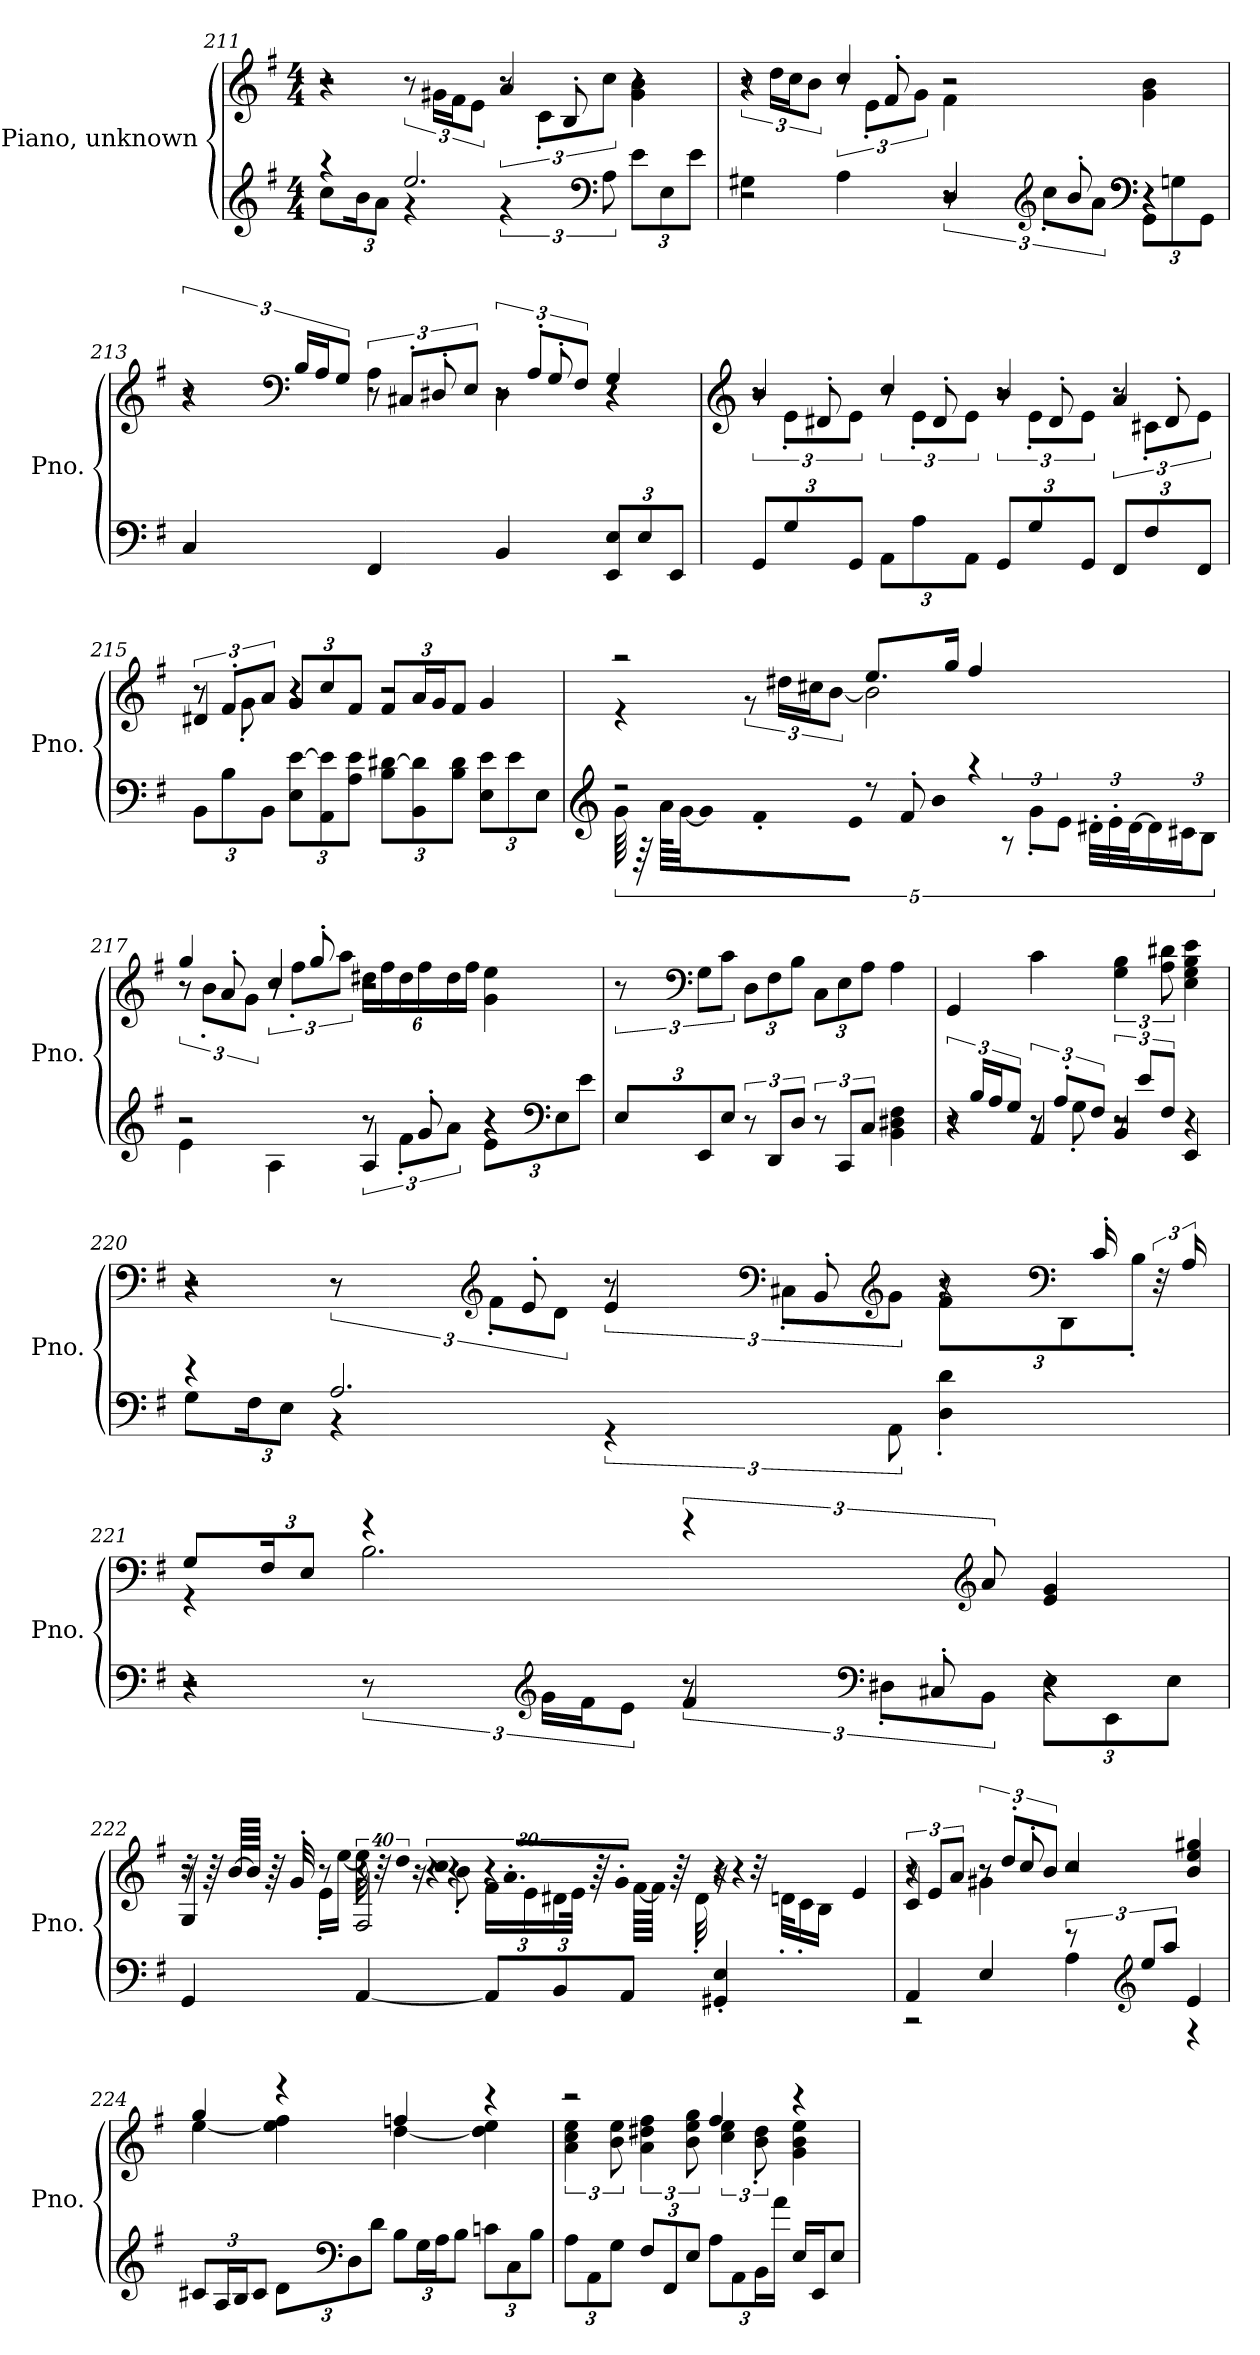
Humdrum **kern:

**kern	**kern
*part1	*part1
*staff2	*staff1
*I"Piano, unknown	*
*I'Pno.	*
*clefG2	*clefG2
*k[f#]	*k[f#]
*M4/4	*M4/4
=211	=211
*^	*^
*	*	*	*^
4r	8cc\L	2r	4r	2r
*	*Xbrackettup	*	*	*
.	24b\K	.	.	.
.	12a\J	.	.	.
2.ee/	4r	.	12r	.
.	.	.	24g#X\LL	.
*	*	*	*Xbrackettup	*
.	.	.	24f#\J	.
.	.	.	12e\J	.
*	*brackettup	*	*brackettup	*
.	6r	4a/	12r	8r
.	.	.	12c'\L	.
.	.	.	.	8B'/
*clefF4	*	*	*	*
.	12A\	.	12cc\J	.
*	*Xbrackettup	*	*	*
.	12e\L	4r	4g#\ 4b\	4r
.	12E\	.	.	.
.	12e\J	.	.	.
!!LO:LB:g=z	!!	!!
=212	=212	=212	=212	=212
*	*^	*	*	*
2r	4G#X\	2r	4r	12r	4r
.	.	.	.	24dd\LL	.
*	*	*	*	*Xbrackettup	*
.	.	.	.	24cc\J	.
.	.	.	.	12b\J	.
*	*	*	*	*brackettup	*
.	4A\	.	4cc/	12r	8r
.	.	.	.	12e'\L	.
.	.	.	.	.	8f#'/
.	.	.	.	12g\J	.
*	*brackettup	*	*	*	*
8r	12r	4D/	2r	4f#\	2r
*clefG2	*	*	*	*	*
.	12cc'\L	.	.	.	.
8b'/	.	.	.	.	.
.	12a\J	.	.	.	.
*clefF4	*	*	*	*	*
*	*Xbrackettup	*	*	*	*
4r	12GG\L	4r	.	4g\ 4b\	.
.	12Gn\	.	.	.	.
.	12GG\J	.	.	.	.
*v	*v	*v	*	*	*
=213	=213	=213	=213
4C/	12r	4r	4r
*	*clefF4	*	*
.	24B/LL	.	.
*	*Xbrackettup	*	*
.	24A/J	.	.
.	12G/J	.	.
*	*brackettup	*	*
4FF#/	12r	4A\	8r
.	12C#X'/L	.	.
.	.	.	8D#X'/
.	12E/J	.	.
4BB/	12r	4D#\	8r
.	12A'/L	.	.
.	.	.	8G'/
.	12F#/J	.	.
12EE/ 12E/L	4G/	4r	4r
12E/	.	.	.
12EE/J	.	.	.
!!LO:LB:g=z	!!	!!
=214	=214	=214	=214
*	*clefG2	*	*
12GG/L	4b/	12r	8r
12G/	.	12e'\L	.
.	.	.	8d#X'/
12GG/J	.	12e\J	.
12AA\L	4cc/	12r	8r
12A\	.	12e'\L	.
.	.	.	8d#'/
12AA\J	.	12e\J	.
12GG/L	4b/	12r	8r
12G/	.	12e'\L	.
.	.	.	8d#'/
12GG/J	.	12e\J	.
12FF#/L	4a/	12r	8r
12F#/	.	12c#X'\L	.
.	.	.	8d#'/
12FF#/J	.	12e\J	.
=215	=215	=215	=215
12BB\L	12r	8r	4d#X/
12B\	12f#'/L	.	.
.	.	8g'\	.
12BB\J	12a/J	.	.
*	*Xbrackettup	*	*
12E\ [12e\L	12g/L	4r	4r
12AA\ 12e\]	12cc/	.	.
12A\ 12e\J	12f#/J	.	.
12B\ [12d#X\L	12f#/L	2r	2r
12BB\ 12d#\]	24a/L	.	.
.	24g/J	.	.
12B\ 12d#\J	12f#/J	.	.
12E\ 12e\L	4g/	.	.
12e\	.	.	.
12E\J	.	.	.
*	*v	*v	*v
!!LO:LB:g=z
=216	=216
*clefG2	*
*^	*
*	*brackettup	*
*	*	*^
2r	80g\	2r	4r
.	80r	.	.
.	80a\KLLL	.	.
.	[40g\J	.	.
.	16g\]	.	.
.	16f#'\	.	.
.	16e\JJ	.	.
*	*	*	*brackettup
.	4b\	.	12r
.	.	.	24dd#X\LL
*	*	*	*Xbrackettup
.	.	.	24cc#X\J
.	.	.	[12b\J
8r	12r	8.ee/L	2b\]
.	12g'\L	.	.
8f#'/	.	.	.
.	12e\J	.	.
.	.	16gg/Jk	.
*	*Xbrackettup	*	*
4r	48d#X'\LLL	4ff#/	.
.	48e'\	.	.
.	[48d#\J	.	.
.	16d#\]	.	.
.	24c#X\J	.	.
.	12B\J	.	.
!!LO:PB:g=z
=217	=217	=217	=217
*	*^	*	*
*	*	*	*	*brackettup
*	*	*	*	*^
2r	4e\	2r	4gg/	12r	8r
.	.	.	.	12b'\L	.
.	.	.	.	.	8a'/
.	.	.	.	12g\J	.
.	4A\	.	4cc/	12r	8r
.	.	.	.	12ff#'\L	.
.	.	.	.	.	8gg'/
.	.	.	.	12aa\J	.
*	*brackettup	*	*	*Xbrackettup	*
8r	12r	4A/	2r	24dd#X\LL	2r
.	.	.	.	24ff#\	.
.	12f#'\L	.	.	24dd#\	.
8g'/	.	.	.	24ff#\	.
.	12a\J	.	.	24dd#\	.
.	.	.	.	24ff#\JJ	.
*	*Xbrackettup	*	*	*	*
4r	12e\L	4r	.	4g\ 4ee\	.
*clefF4	*	*	*	*	*
.	12E\	.	.	.	.
.	12e\J	.	.	.	.
*v	*v	*v	*	*	*
*	*v	*v	*v
=218	=218
*	*brackettup
12E/L	12r
*	*clefF4
12EE/	12G\L
12E/J	12c\J
*brackettup	*Xbrackettup
12r	12D\L
12DD/L	12F#\
12D/J	12B\J
12r	12C\L
12CC/L	12E\
12C/J	12A\J
4BB\ 4D#X\ 4F#\	4A\
!!LO:LB:g=z
=219	=219
*^	*
*	*^	*
12r	4r	4r	4GG/
24B/LL	.	.	.
*Xbrackettup	*	*	*
24A/J	.	.	.
12G/J	.	.	.
*brackettup	*	*	*
12r	8r	4AA/	4c\
12A'/L	.	.	.
.	8G'\	.	.
12F#/J	.	.	.
*	*	*	*brackettup
12r	2r	4BB/	6G\ 6B\
12e/L	.	.	.
12F#/J	.	.	12A\ 12d#X\
4EE/	.	4r	4E\ 4G\ 4B\ 4e\
*	*v	*v	*
=220	=220	=220
*	*	*^
*	*	*	*^
4r	8G\L	2r	4r	4r
*	*Xbrackettup	*	*	*
.	24F#\K	.	.	.
.	12E\J	.	.	.
2.A/	4r	.	12r	8r
*	*	*clefG2	*	*
.	.	.	12f#'\L	.
.	.	.	.	8e'/
.	.	.	12d\J	.
*	*brackettup	*	*	*
.	6r	4e/	12r	8r
*	*	*clefF4	*	*
.	.	.	12C#X'\L	.
.	.	.	.	8BB'/
*	*	*clefG2	*	*
.	12AA\	.	12g\J	.
*	*	*	*Xbrackettup	*
.	4D\' 4d\'	4r	12f#\L	8r
*	*	*clefF4	*	*
.	.	.	12DD\	.
.	.	.	.	16c'/
.	.	.	12B'\J	.
*	*	*	*	*brackettup
.	.	.	.	48r
.	.	.	.	24A/
*	*	*	*v	*v
!!LO:LB:g=z
=221	=221	=221	=221
*	*^	*	*
2r	4r	2r	8G/L	4r
*	*	*	*Xbrackettup	*
.	.	.	24F#/K	.
.	.	.	12E/J	.
.	12r	.	4r	2.B\
*clefG2	*	*	*	*
.	24g\LL	.	.	.
*	*Xbrackettup	*	*	*
.	24f#\J	.	.	.
.	12e\J	.	.	.
*	*brackettup	*	*brackettup	*
4f#/	12r	8r	6r	.
*clefF4	*	*	*	*
.	12D#X'\L	.	.	.
.	.	8C#X'/	.	.
*	*	*	*clefG2	*
.	12BB\J	.	12a/	.
*	*Xbrackettup	*	*	*
4r	12E\L	4r	4e/ 4g/	.
.	12EE\	.	.	.
.	12E\J	.	.	.
*v	*v	*v	*	*
!!LO:LB:g=z
=222	=222	=222
*	*	*^
4GG/	32r	8r	4G/
.	64r	.	.
.	[64b/LLLL	.	.
.	64b/JJJJ]	.	.
.	64r	.	.
.	32g'/	.	.
.	8r	16e'\LL	.
.	.	[16ee\JJ	.
!	!LO:N:vis=32	!	!
[4AA/	640%23r	32ee\]	2F#/
.	.	32r	.
!	!LO:N:vis=32	!	!
.	640%23dd/	.	.
.	.	16r	.
!	!LO:N:vis=64	!	!
.	960%17r	.	.
!	!LO:N:vis=64	!	!
.	960%17cc/	.	.
!	!LO:N:vis=32	!	!
.	640%23r	.	.
.	.	8b'\	.
!	!LO:N:vis=64	!	!
.	960%17r	.	.
!	!LO:N:vis=32.	!	!
.	1920%103a'/LLL	.	.
!	!LO:N:vis=32	!	!
.	640%23g'/JJJ	.	.
*	*	*Xbrackettup	*
12AA/L]	.	24f#\LL	.
.	4r	.	.
.	.	24e\	.
12BB/	.	24d#X\	.
.	.	32e\JJk	.
.	.	64r	.
12AA/J	.	.	.
.	.	[64f#\LLLL	.
.	.	64f#\JJJJ]	.
.	.	64r	.
.	.	32d#'\	.
4GG#X/' 4E/'	.	16r	4r
.	4e/	.	.
.	.	32r	.
.	.	32dn'\KLL	.
.	.	16c'\	.
.	.	16B\JJ	.
1920ryy	.	1920ryy	1920ryy
!!LO:LB:g=z	!!	!!
=223	=223	=223	=223
*^	*	*	*
*	*	*brackettup	*	*
4AA/	2r	12r	4r	4c/
.	.	12e/L	.	.
.	.	12a/J	.	.
4E/	.	12r	4g#X\	8r
.	.	12dd'/L	.	.
.	.	.	.	8cc'/
.	.	12b/J	.	.
*brackettup	*	*	*	*
12r	4A\	4cc/	2r	2r
*clefG2	*	*	*	*
12ee/L	.	.	.	.
12aa/J	.	.	.	.
4e/	4r	4b/ 4ee/ 4gg#X/	.	.
*v	*v	*	*	*
*	*v	*v	*v
=224	=224
*Xbrackettup	*
*	*^
12c#X/L	4gg/	[4ee\
24A/L	.	.
24B/J	.	.
12c#/J	.	.
12d\L	4r	4ee\] 4ff#\
*clefF4	*	*
12D\	.	.
12d\J	.	.
12B\L	4ffn/	[4dd\
24G\L	.	.
24A\J	.	.
12B\J	.	.
12cn\L	4r	4dd\] 4ee\
12C\	.	.
12B\J	.	.
=225	=225	=225
12A\L	2r	6a\ 6cc\ 6ee\
12AA\	.	.
12G\J	.	12b\ 12ee\
12F#/L	.	6a\ 6dd#X\ 6ff#\
12FF#/	.	.
12E/J	.	12b\ 12ee\ 12gg\
12A\L	4ff#/	6cc\ 6ee\
12AA\	.	.
24BB\L	.	12b\' 12dd#\'
24a\JJ	.	.
16E/LL	4r	4g\ 4b\ 4ee\
16EE/J	.	.
8E/J	.	.
*	*v	*v
=	=
*-	*-
